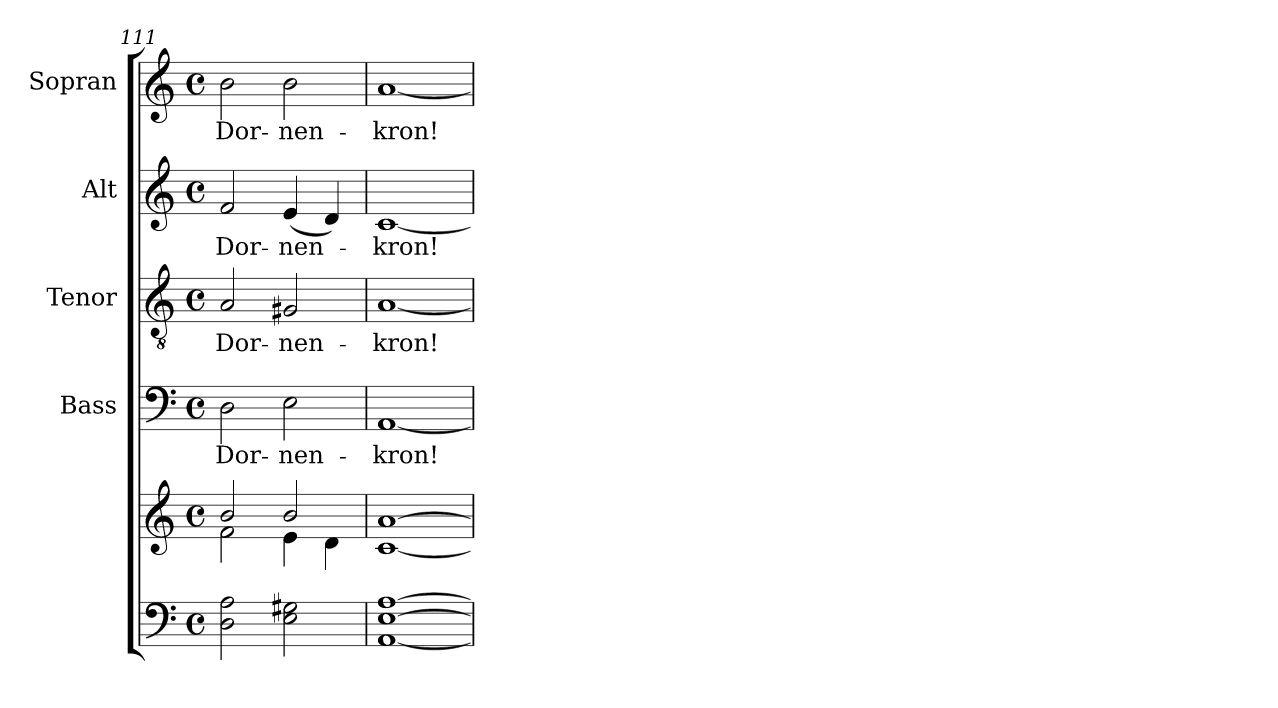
**kern	**kern	**kern	**text	**kern	**text	**kern	**text	**kern	**text
*part5	*part5	*part4	*part4	*part3	*part3	*part2	*part2	*part1	*part1
*staff6	*staff5	*staff4	*staff4	*staff3	*staff3	*staff2	*staff2	*staff1	*staff1
*	*	*I"Bass	*	*I"Tenor	*	*I"Alt	*	*I"Sopran	*
*	*	*I'B.	*	*I'T.	*	*I'A.	*	*I'S.	*
*clefF4	*clefG2	*clefF4	*	*clefGv2	*	*clefG2	*	*clefG2	*
*k[]	*k[]	*k[]	*	*k[]	*	*k[]	*	*k[]	*
*C:	*C:	*C:	*	*C:	*	*C:	*	*C:	*
*M4/4	*M4/4	*M4/4	*	*M4/4	*	*M4/4	*	*M4/4	*
*met(c)	*met(c)	*met(c)	*	*met(c)	*	*met(c)	*	*met(c)	*
=111	=111	=111	=111	=111	=111	=111	=111	=111	=111
*	*^	*	*	*	*	*	*	*	*
!	!	!	!	!LO:LY:b	!	!LO:LY:b	!	!LO:LY:b	!	!LO:LY:b
2D\ 2A\	2b/	2f\	2D\	Dor-	2A/	Dor-	2f/	Dor-	2b\	Dor-
!	!	!	!	!LO:LY:b	!	!LO:LY:b	!	!LO:LY:b	!	!LO:LY:b
2E\ 2G#X\	2b/	4e\	2E\	-nen-	2G#X/	-nen-	(<4e/	-nen-	2b\	-nen-
.	.	4d\	.	.	.	.	4d/)	.	.	.
=112	=112	=112	=112	=112	=112	=112	=112	=112	=112	=112
!	!	!	!	!LO:LY:b	!	!LO:LY:b	!	!LO:LY:b	!	!LO:LY:b
*	*v	*v	*	*	*	*	*	*	*	*
[1AA [1E [1A	[1c [1a	[1AA	-kron!	[1A	-kron!	[1c	-kron!	[1a	-kron!
=	=	=	=	=	=	=	=	=	=
*-	*-	*-	*-	*-	*-	*-	*-	*-	*-
